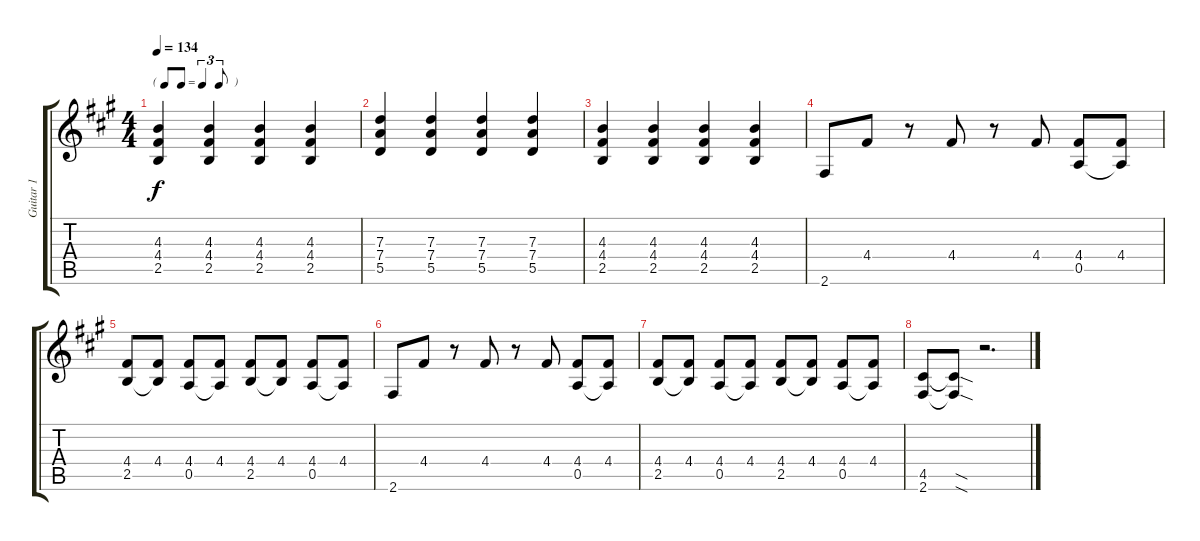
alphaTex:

\track ("Guitar 1" "Guitar 1") {instrument overdrivenguitar}
\staff {score tabs}
\tuning (E4 B3 G3 D3 A2 E2) {hide}
\ts (4 4)
\tf triplet8th
\tempo 134
\clef g2
\ks f#minor
(4.3 4.4 2.5).4{dy f} (4.3 4.4 2.5).4 (4.3 4.4 2.5).4 (4.3 4.4 2.5).4 |
(7.3 7.4 5.5).4 (7.3 7.4 5.5).4 (7.3 7.4 5.5).4 (7.3 7.4 5.5).4 |
(4.3 4.4 2.5).4 (4.3 4.4 2.5).4 (4.3 4.4 2.5).4 (4.3 4.4 2.5).4 |
2.6.8 4.4.8 r.8 4.4.8 r.8 4.4.8 (4.4 0.5).8 (4.4 0.5{t}).8 |
(4.4 2.5).8 (4.4 2.5{t}).8 (4.4 0.5).8 (4.4 0.5{t}).8 (4.4 2.5).8 (4.4 2.5{t}).8 (4.4 0.5).8 (4.4 0.5{t}).8 |
2.6.8 4.4.8 r.8 4.4.8 r.8 4.4.8 (4.4 0.5).8 (4.4 0.5{t}).8 |
(4.4 2.5).8 (4.4 2.5{t}).8 (4.4 0.5).8 (4.4 0.5{t}).8 (4.4 2.5).8 (4.4 2.5{t}).8 (4.4 0.5).8 (4.4 0.5{t}).8 |
(4.5 2.6).8 (4.5{sod t} 2.6{sod t}).8 r.2{d}
